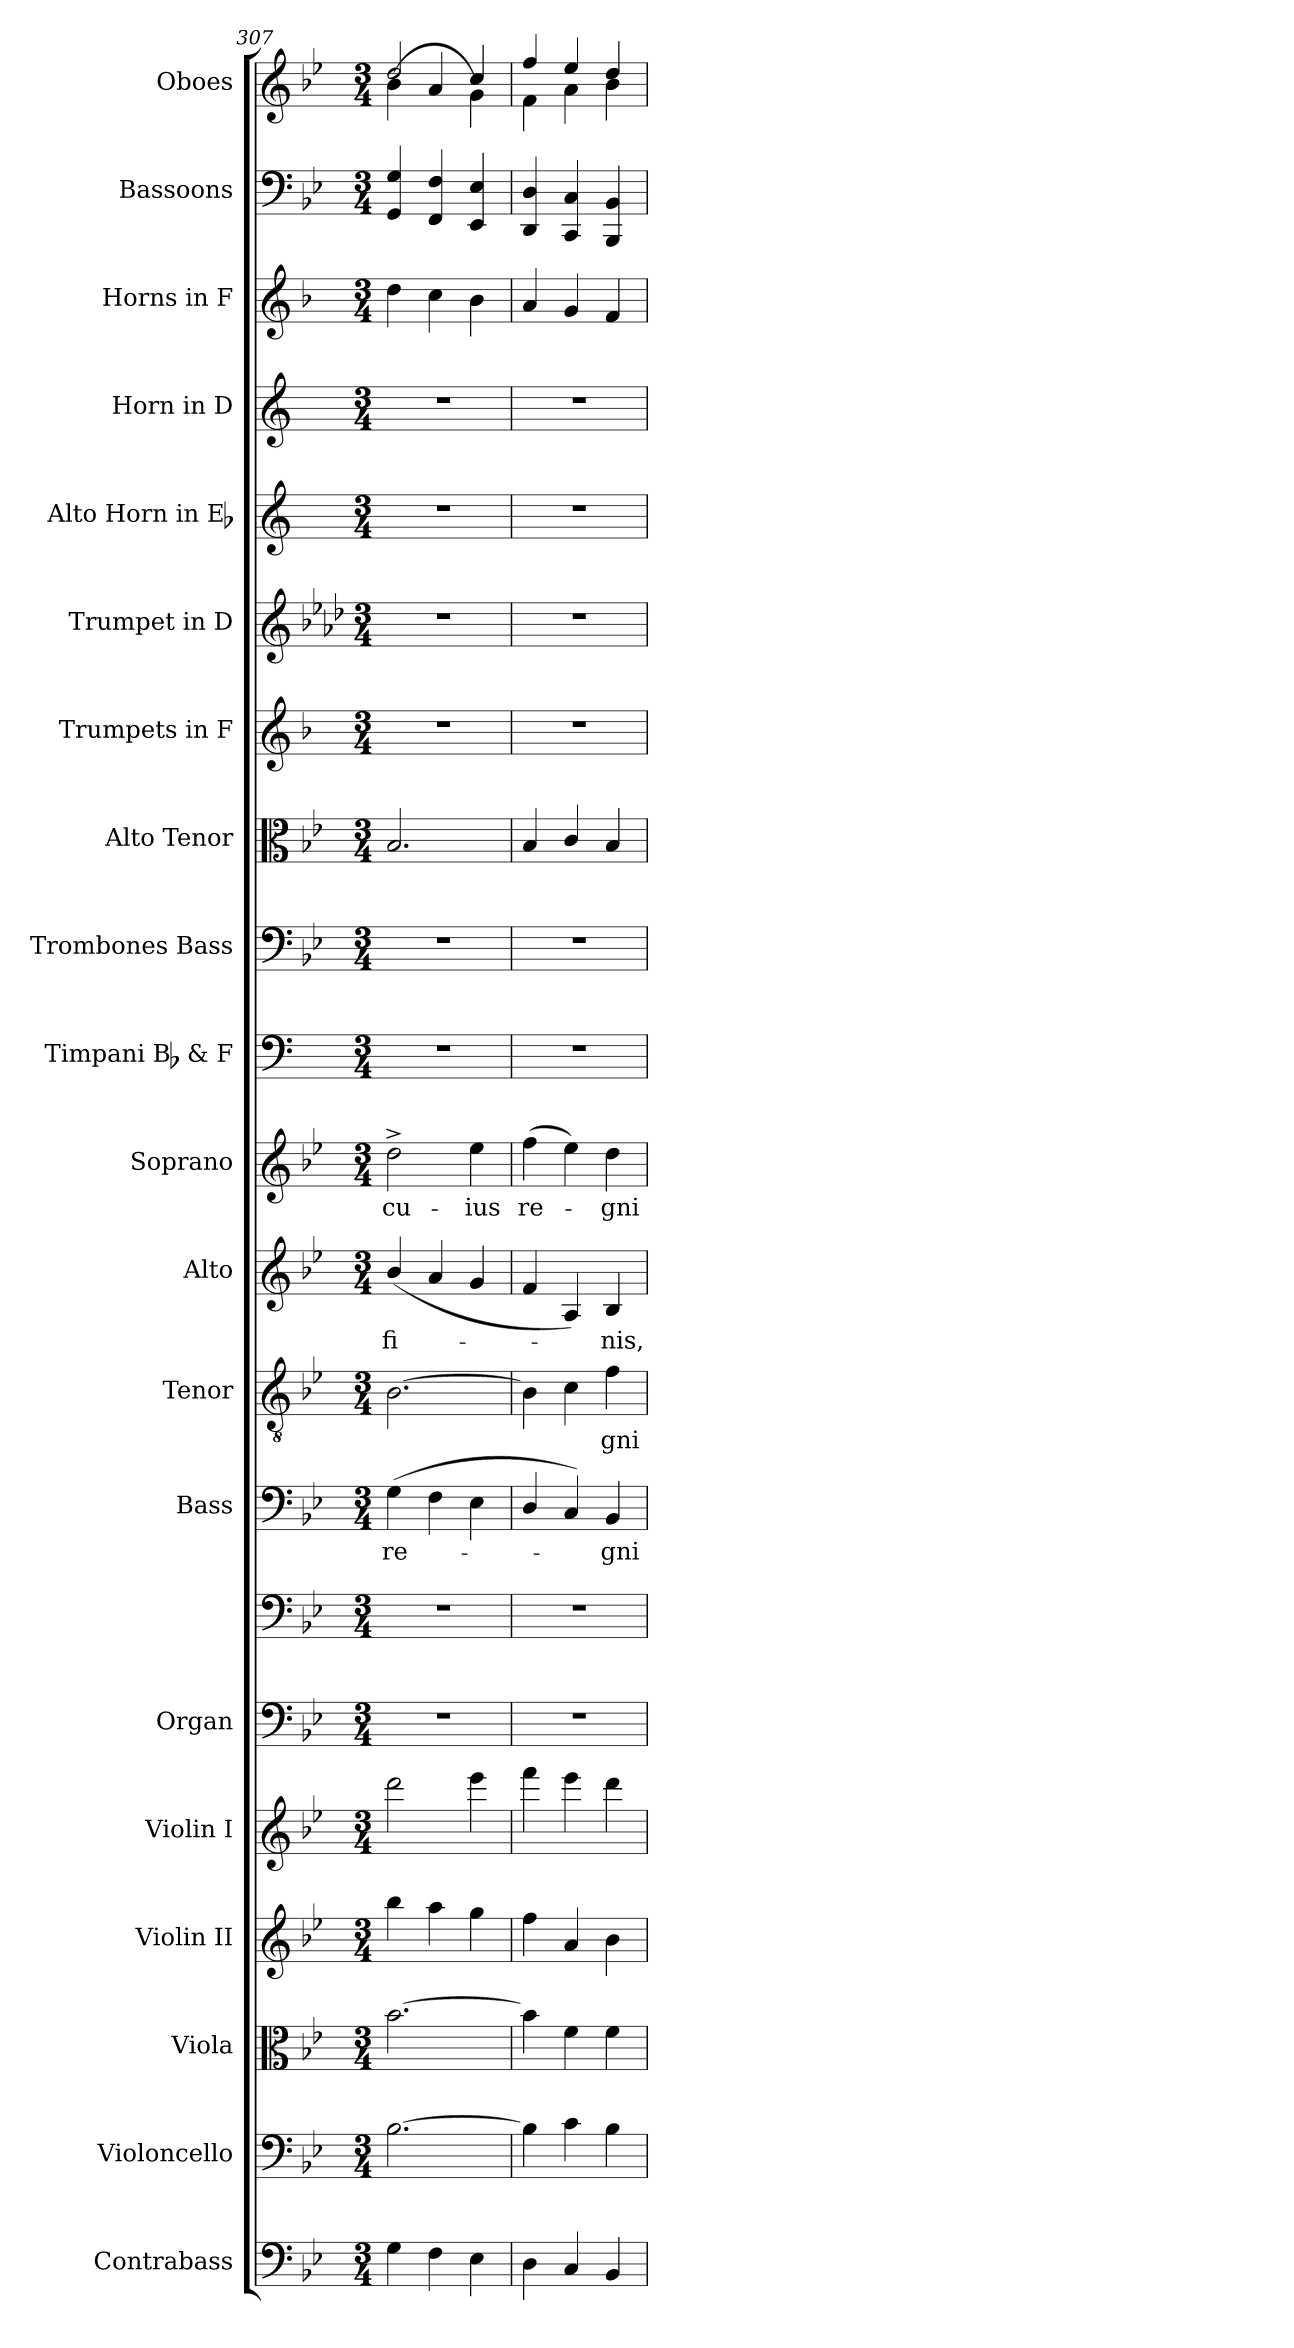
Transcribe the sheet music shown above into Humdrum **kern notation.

**kern	**kern	**kern	**kern	**kern	**kern	**kern	**kern	**text	**kern	**text	**kern	**text	**kern	**text	**kern	**kern	**kern	**kern	**kern	**kern	**kern	**kern	**kern	**kern
*part20	*part19	*part18	*part17	*part16	*part15	*part15	*part14	*part14	*part13	*part13	*part12	*part12	*part11	*part11	*part10	*part9	*part8	*part7	*part6	*part5	*part4	*part3	*part2	*part1
*staff21	*staff20	*staff19	*staff18	*staff17	*staff16	*staff15	*staff14	*staff14	*staff13	*staff13	*staff12	*staff12	*staff11	*staff11	*staff10	*staff9	*staff8	*staff7	*staff6	*staff5	*staff4	*staff3	*staff2	*staff1
*I"Contrabass	*I"Violoncello	*I"Viola	*I"Violin II	*I"Violin I	*I"Organ	*	*I"Bass	*	*I"Tenor	*	*I"Alto	*	*I"Soprano	*	*I"Timpani Bb & F	*I"Trombones  Bass	*I"Alto Tenor	*I"Trumpets in F	*I"Trumpet in D	*I"Alto Horn in Eb	*I"Horn in D	*I"Horns in F	*I"Bassoons	*I"Oboes
*I'Cb.	*I'Vc.	*I'Vla.	*I'Vln. II	*I'Vln. I	*I'Org.	*	*I'B.	*	*I'T.	*	*I'A.	*	*I'S.	*	*I'Timp.	*	*	*	*	*	*	*I'Hn.	*I'Bsn.	*I'Ob.
*clefF4	*clefF4	*clefC3	*clefG2	*clefG2	*clefF4	*clefF4	*clefF4	*	*clefGv2	*	*clefG2	*	*clefG2	*	*clefF4	*clefF4	*clefC3	*clefG2	*clefG2	*clefG2	*clefG2	*clefG2	*clefF4	*clefG2
*ITrd7c12	*	*	*	*	*	*	*	*	*ITrd7c12	*	*	*	*	*	*	*	*	*ITrd4c7	*ITrd-1c-2	*ITrd5c8	*ITrd6c10	*ITrd4c7	*	*
*k[b-e-]	*k[b-e-]	*k[b-e-]	*k[b-e-]	*k[b-e-]	*k[b-e-]	*k[b-e-]	*k[b-e-]	*	*k[b-e-]	*	*k[b-e-]	*	*k[b-e-]	*	*k[]	*k[b-e-]	*k[b-e-]	*k[b-e-]	*k[b-e-]	*k[f#c#g#d#]	*k[f#c#]	*k[b-e-]	*k[b-e-]	*k[b-e-]
*B-:	*B-:	*B-:	*B-:	*B-:	*B-:	*B-:	*B-:	*	*B-:	*	*B-:	*	*B-:	*	*C:	*B-:	*B-:	*B-:	*B-:	*E:	*D:	*B-:	*B-:	*B-:
*M3/4	*M3/4	*M3/4	*M3/4	*M3/4	*M3/4	*M3/4	*M3/4	*	*M3/4	*	*M3/4	*	*M3/4	*	*M3/4	*M3/4	*M3/4	*M3/4	*M3/4	*M3/4	*M3/4	*M3/4	*M3/4	*M3/4
=307	=307	=307	=307	=307	=307	=307	=307	=307	=307	=307	=307	=307	=307	=307	=307	=307	=307	=307	=307	=307	=307	=307	=307	=307
!	!	!	!	!	!LO:N:vis=1	!LO:N:vis=1	!	!	!	!	!	!	!	!	!	!	!	!	!	!	!	!	!	!
!	!	!	!	!	!	!	!	!LO:LY:b:color=#000000	!	!	!	!	!	!	!	!	!	!	!	!	!	!	!	!
!	!	!	!	!	!	!	!	!	!	!	!	!LO:LY:b:color=#000000	!	!	!	!	!	!	!	!	!	!	!	!
!	!	!	!	!	!	!	!	!	!	!	!	!	!	!LO:LY:b:color=#000000	!LO:N:vis=1	!LO:N:vis=1	!	!LO:N:vis=1	!LO:N:vis=1	!LO:N:vis=1	!LO:N:vis=1	!	!	!
*	*	*	*	*	*	*	*	*	*	*	*	*	*	*	*	*	*	*	*	*	*	*	*	*^
4GGi\	[2.B-i\	[2.b-i\	4bb-i\	2dddi\	2.r	2.r	(4Gi\	re-	[2.BB-i\	.	(4b-i/	fi-	2dd^i\	cu-	2.r	2.r	2.B-i/	2.r	2.r	2.r	2.r	4gi\	4GGi/ 4Gi	2ddi/	(4b-i\
4FFi\	.	.	4aai\	.	.	.	4Fi\	.	.	.	4ai/	.	.	.	.	.	.	.	.	.	.	4fi\	4FFi/ 4Fi	.	4ai/
!	!	!	!	!	!	!	!	!	!	!	!	!	!	!LO:LY:b:color=#000000	!	!	!	!	!	!	!	!	!	!	!
4EE-i\	.	.	4ggi\	4eee-i\	.	.	4E-i\	.	.	.	4gi/	.	4ee-i\	-ius	.	.	.	.	.	.	.	4e-i\	4EE-i/ 4E-i	4cci/	4gi\)
=308	=308	=308	=308	=308	=308	=308	=308	=308	=308	=308	=308	=308	=308	=308	=308	=308	=308	=308	=308	=308	=308	=308	=308	=308	=308
!	!	!	!	!	!LO:N:vis=1	!LO:N:vis=1	!	!	!	!	!	!	!	!	!	!	!	!	!	!	!	!	!	!	!
!	!	!	!	!	!	!	!	!	!	!	!	!	!	!LO:LY:b:color=#000000	!LO:N:vis=1	!LO:N:vis=1	!	!LO:N:vis=1	!LO:N:vis=1	!LO:N:vis=1	!LO:N:vis=1	!	!	!	!
4DDi\	4B-i\]	4b-i\]	4ffi\	4fffi\	2.r	2.r	4Di/	.	4BB-i\]	.	4fi/	.	(4ffi\	re-	2.r	2.r	4B-i/	2.r	2.r	2.r	2.r	4di/	4DDi/ 4Di	4ffi/	4fi\
4CCi/	4ci\	4fi\	4ai/	4eee-i\	.	.	4Ci/)	.	4Ci\	.	4Ai/)	.	4ee-i\)	.	.	.	4ci/	.	.	.	.	4ci/	4CCi/ 4Ci	4ee-i/	4ai\
!	!	!	!	!	!	!	!	!LO:LY:b:color=#000000	!	!	!	!	!	!	!	!	!	!	!	!	!	!	!	!	!
!	!	!	!	!	!	!	!	!	!	!LO:LY:b:color=#000000	!	!	!	!	!	!	!	!	!	!	!	!	!	!	!
!	!	!	!	!	!	!	!	!	!	!	!	!LO:LY:b:color=#000000	!	!	!	!	!	!	!	!	!	!	!	!	!
!	!	!	!	!	!	!	!	!	!	!	!	!	!	!LO:LY:b:color=#000000	!	!	!	!	!	!	!	!	!	!	!
4BBB-i/	4B-i\	4fi\	4b-i\	4dddi\	.	.	4BB-i/	-gni	4Fi\	-gni	4B-i/	-nis,	4ddi\	-gni	.	.	4B-i/	.	.	.	.	4B-i/	4BBB-i/ 4BB-i	4ddi/	4b-i\
*	*	*	*	*	*	*	*	*	*	*	*	*	*	*	*	*	*	*	*	*	*	*	*	*v	*v
=	=	=	=	=	=	=	=	=	=	=	=	=	=	=	=	=	=	=	=	=	=	=	=	=
*-	*-	*-	*-	*-	*-	*-	*-	*-	*-	*-	*-	*-	*-	*-	*-	*-	*-	*-	*-	*-	*-	*-	*-	*-
